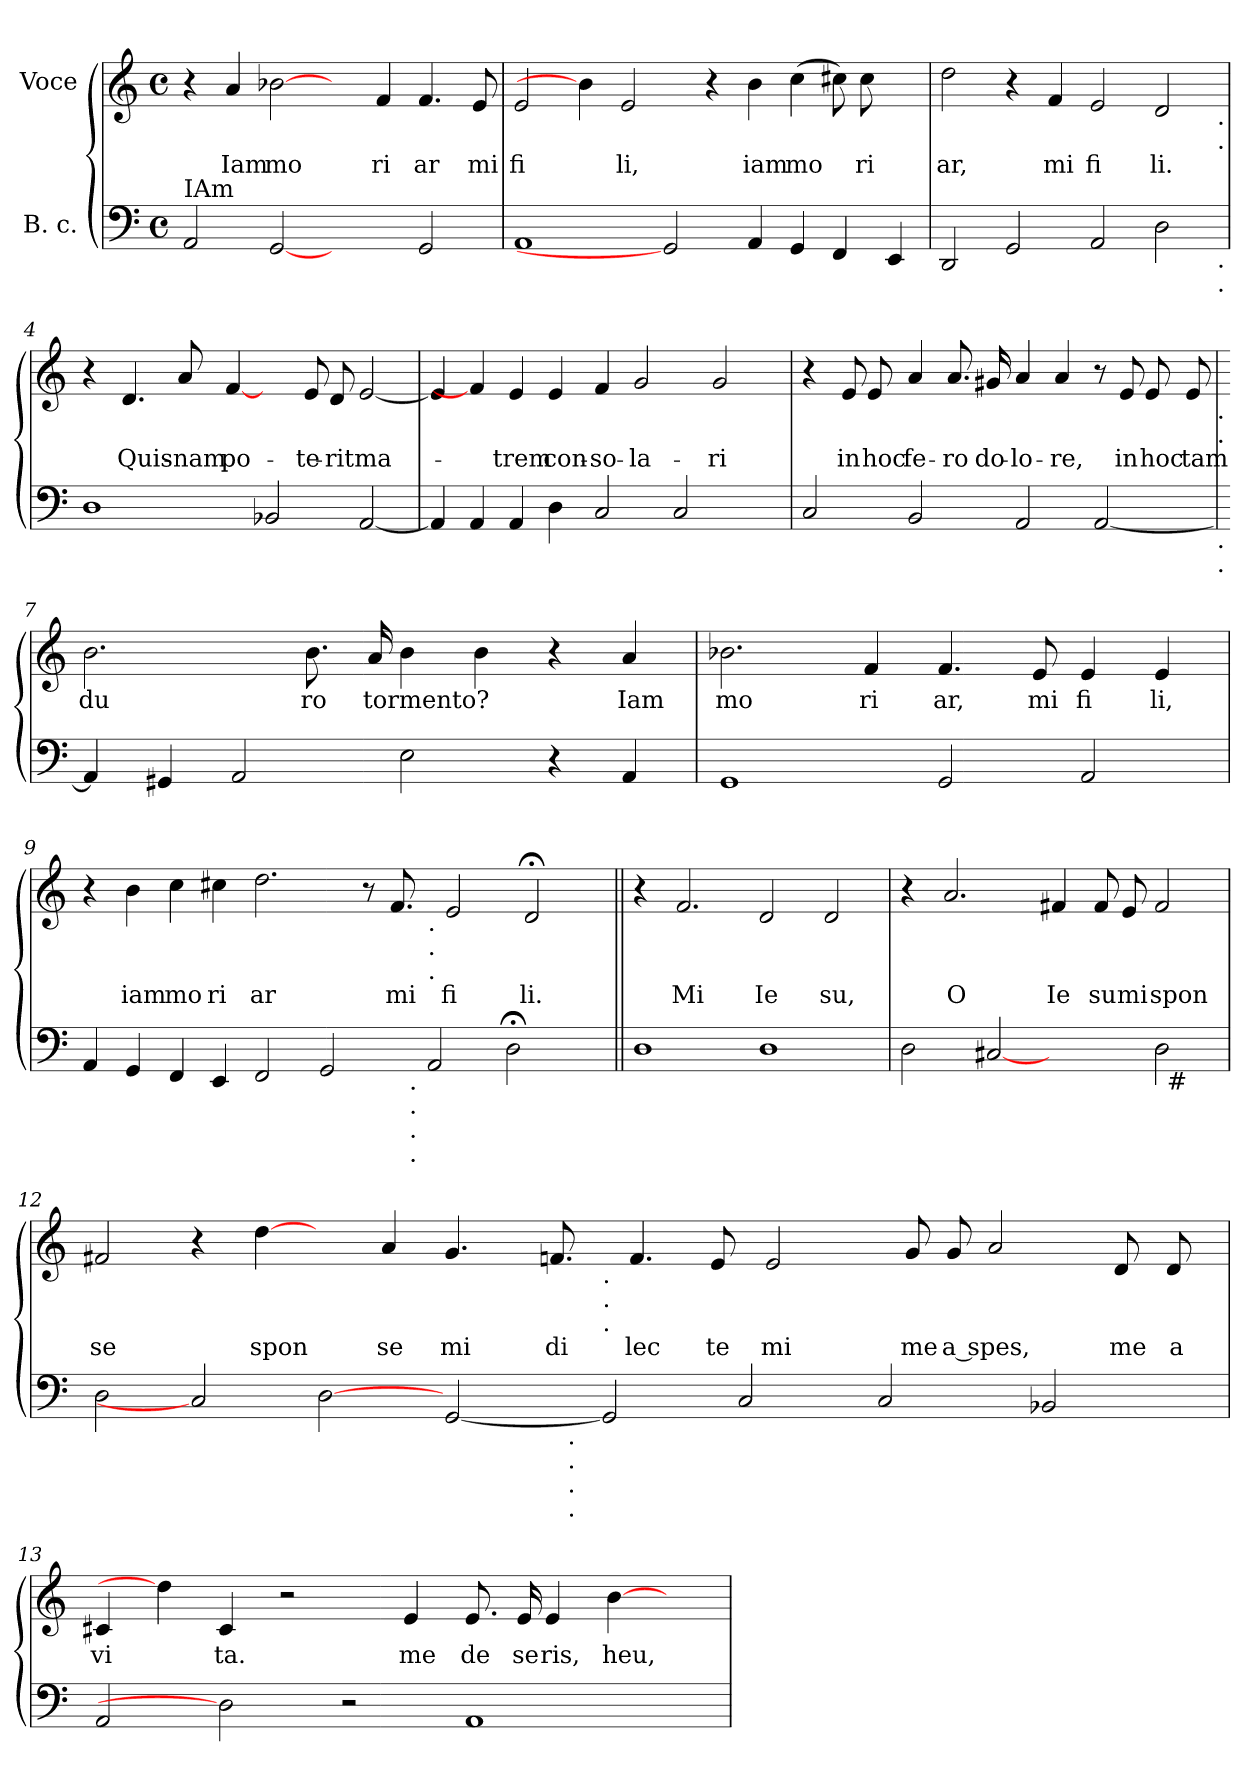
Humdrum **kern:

**kern	**kern	**text
*part2	*part1	*part1
*staff2	*staff1	*staff1
*I"B. c.	*I"Voce	*
*clefF4	*clefG2	*
*k[]	*k[]	*
*C:	*C:	*
*M4/4	*M4/4	*
*met(c)	*met(c)	*
=1	=1	=1
!LO:TX:a:t=IAm	!	!
2AA/	4r	.
!	!	!LO:LY:b
.	4a/	Iam
!	!	!LO:LY:b
[2GG	[2b-X\	mo
2ryy	4ryy	.
!	!	!LO:LY:b
.	4f/	ri
!	!	!LO:LY:b
2GG/	4.f/	ar
!	!	!LO:LY:b
.	8e/	mi
=2	=2	=2
!	!	!LO:LY:b
1AA	2e/	fi
.	4b-\]	.
!	!	!LO:LY:b
.	2e/	li,
2GG]	.	.
.	4r	.
!	!	!LO:LY:b
4AA/	4b\	iam
!	!	!LO:LY:b
4GG/	(>4cc\	mo
4FF/	8cc#X\)	.
!	!	!LO:LY:b
.	8cc#\	ri
4EE/	4ryy	.
=3	=3	=3
!	!	!LO:LY:b
*^	*^	*
2DD/	1ryy	2dd\	1ryy	ar,
2GG/	.	4r	.	.
!	!	!	!	!LO:LY:b
.	.	4f/	.	mi
!	!	!	!	!LO:LY:b
2AA/	2ryy	2e/	2ryy	fi
!	!	!	!	!LO:LY:b
2D\	4...ryy	2d/	4...ryy	li.
!	!	!	!LO:TX:b:t=.	!
!	!	!	!LO:TX:b:t=.	!
!	!LO:TX:b:t=.	!	!	!
!	!LO:TX:b:t=.	!	!	!
.	32ryy	.	32ryy	.
*v	*v	*	*	*
*	*v	*v	*
!!LO:LB:g=z
=4	=4	=4
1D	4r	.
!	!	!LO:LY:b
.	4.d/	Quis-
!	!	!LO:LY:b
.	8a/	-nam
!	!	!LO:LY:b
.	[4f/	po-
2BB-X/	4ryy	.
!	!	!LO:LY:b
.	8e/	-te-
!	!	!LO:LY:b
.	8d/	-rit
!	!	!LO:LY:b
[<2AA/	[<2e/	ma-
=5	=5	=5
4AA/]	4e/]	.
4AA/	4f/]	.
!	!	!LO:LY:b
4AA/	4e/	-trem
!	!	!LO:LY:b
4D\	4e/	con-
!	!	!LO:LY:b
2C/	4f/	-so-
!	!	!LO:LY:b
.	2g/	-la-
2C/	.	.
!	!	!LO:LY:b
.	2g/	-ri
4ryy	.	.
=6	=6	=6
2C/	4r	.
!	!	!LO:LY:b
.	8e/	in
!	!	!LO:LY:b
.	8e/	hoc
!	!	!LO:LY:b
2BB/	4a/	fe-
!	!	!LO:LY:b
.	8.a/	-ro
!	!	!LO:LY:b
.	16g#X/	do-
!	!	!LO:LY:b
2AA/	4a/	-lo-
!	!	!LO:LY:b
.	4a/	-re,
[<2AA/	8r	.
!	!	!LO:LY:b
.	8e/	in
!	!	!LO:LY:b
.	8e/	hoc
!	!	!LO:LY:b
.	8e/	tam
!	!LO:TX:b:t=.	!
!	!LO:TX:b:t=.	!
!LO:TX:b:t=.	!	!
!LO:TX:b:t=.	!	!
!!LO:LB:g=z
=7	=7	=7
!	!	!LO:LY:b
4AA/]	2.b\	du
4GG#X/	.	.
2AA/	.	.
!	!	!LO:LY:b
.	8.b\	ro
!	!	!LO:LY:b
.	16a/	tormento?
2E\	4b\	.
.	4b\	.
4r	4r	.
!	!	!LO:LY:b
4AA/	4a/	Iam
=8	=8	=8
!	!	!LO:LY:b
1GG	2.b-X\	mo
!	!	!LO:LY:b
.	4f/	ri
!	!	!LO:LY:b
2GG/	4.f/	ar,
!	!	!LO:LY:b
.	8e/	mi
!	!	!LO:LY:b
2AA/	4e/	fi
!	!	!LO:LY:b
.	4e/	li,
=9	=9	=9
*^	*^	*
4AA/	1ryy	4r	0ryy	.
!	!	!	!	!LO:LY:b
4GG/	.	4b\	.	iam
!	!	!	!	!LO:LY:b
4FF/	.	4cc\	.	mo
!	!	!	!	!LO:LY:b
4EE/	.	4cc#X\	.	ri
!	!	!	!	!LO:LY:b
2FF/	2...ryy	2.dd\	.	ar
2GG/	.	.	.	.
.	.	8r	.	.
!	!	!	!	!LO:LY:b
.	.	8.f/	.	mi
!	!LO:TX:b:t=.	!	!	!
!	!LO:TX:b:t=.	!	!	!
!	!LO:TX:b:t=.	!	!	!
!	!LO:TX:b:t=.	!	!	!
.	1ryy	.	.	.
!	!	!	!LO:TX:b:t=.	!
!	!	!	!LO:TX:b:t=.	!
!	!	!	!LO:TX:b:t=.	!
2AA/	.	.	1ryy	.
!	!	!	!	!LO:LY:b
.	.	2e/	.	fi
2D;<\	.	.	.	.
!	!	!	!	!LO:LY:b
.	.	2d;/	.	li.
.	8ryy	.	.	.
16ryy	.	.	16ryy	.
*v	*v	*	*	*
*	*v	*v	*
=10||	=10||	=10||
1D	4r	.
!	!	!LO:LY:b
.	2.f/	Mi
!	!	!LO:LY:b
1D	2d/	Ie
!	!	!LO:LY:b
.	2d/	su,
!!LO:LB:g=z
=11	=11	=11
*^	*	*
2D\	1ryy	4r	.
!	!	!	!LO:LY:b
.	.	2.a/	O
[2C#X	.	.	.
!	!	!	!LO:LY:b
2ryy	2ryy	4f#X/	Ie
!	!	!	!LO:LY:b
.	.	8f#/	su
!	!	!	!LO:LY:b
.	.	8e/	mi
!	!	!	!LO:LY:b
2D\	32ryy	2f#/	spon
!	!LO:TX:b:t=#	!	!
.	4...ryy	.	.
=12	=12	=12	=12
!	!	!	!LO:LY:b
*	*	*^	*
2D\	1ryy	2f#X/	0ryy	se
2C#]	.	4r	.	.
!	!	!	!	!LO:LY:b
.	.	[4dd\	.	spon
[2D	2ryy	4ryy	.	.
!	!	!	!	!LO:LY:b
.	.	4a/	.	se
!	!	!	!	!LO:LY:b
[<2GG/	4ryy	4.g/	.	mi
.	8ryy	.	.	.
!	!	!	!	!LO:LY:b
.	32ryy	8.fn/	.	di
!	!LO:TX:b:t=.	!	!	!
!	!LO:TX:b:t=.	!	!	!
!	!LO:TX:b:t=.	!	!	!
!	!LO:TX:b:t=.	!	!	!
.	1ryy	.	.	.
!	!	!	!LO:TX:b:t=.	!
!	!	!	!LO:TX:b:t=.	!
!	!	!	!LO:TX:b:t=.	!
2GG/]	.	.	1ryy	.
!	!	!	!	!LO:LY:b
.	.	4.f/	.	lec
!	!	!	!	!LO:LY:b
.	.	8e/	.	te
2C/	.	.	.	.
!	!	!	!	!LO:LY:b
.	.	2e/	.	mi
.	1ryy	.	.	.
2C/	.	.	1ryy	.
!	!	!	!	!LO:LY:b
.	.	8g/	.	me
!	!	!	!	!LO:LY:b
.	.	8g/	.	a spes,
.	.	2a/	.	.
2BB-X/	.	.	.	.
!	!	!	!	!LO:LY:b
.	.	8d/	.	me
.	8ryy	.	.	.
!	!	!	!	!LO:LY:b
.	.	8d/	.	a
16ryy	.	.	16ryy	.
.	32ryy	.	.	.
=13	=13	=13	=13	=13
!	!	!	!	!LO:LY:b
*v	*v	*	*	*
*	*v	*v	*
2AA/	4c#X/	vi
.	4dd\]	.
!	!	!LO:LY:b
2D]	4c#/	ta.
.	2r	.
2r	.	.
!	!	!LO:LY:b
.	4e/	me
!	!	!LO:LY:b
1AA	8.e/	de
!	!	!LO:LY:b
.	16e/	se
!	!	!LO:LY:b
.	4e/	ris,
!	!	!LO:LY:b
.	[<4b\	heu,
.	4ryy	.
=	=	=
*-	*-	*-
